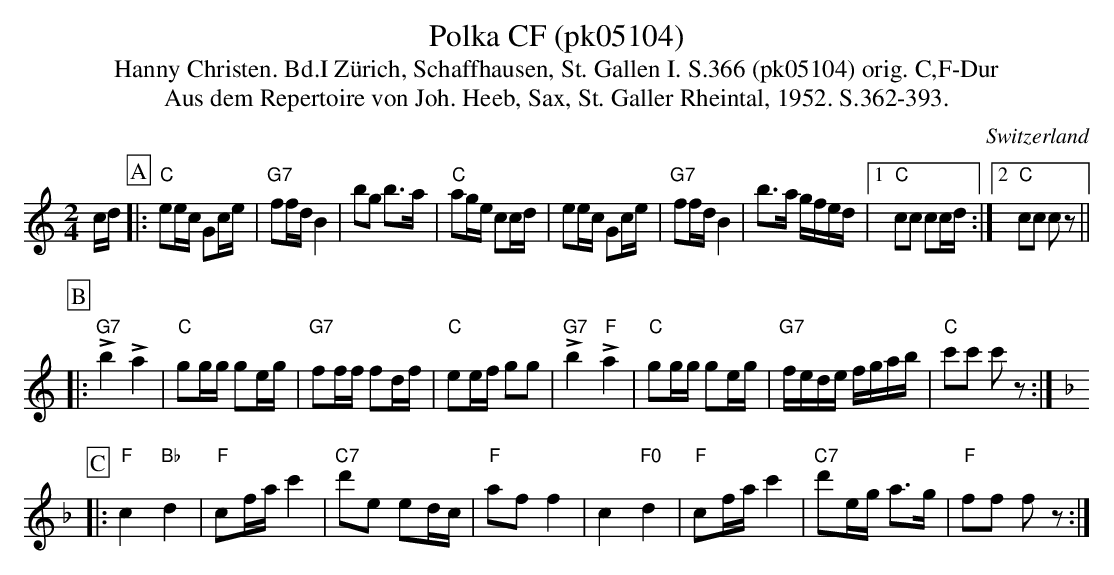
X:1
T: Polka CF (pk05104)
T:Hanny Christen. Bd.I Zürich, Schaffhausen, St. Gallen I. S.366 (pk05104) orig. C,F-Dur
T: Aus dem Repertoire von Joh. Heeb, Sax, St. Galler Rheintal, 1952. S.362-393.
M:2/4
L:1/16
O:Switzerland
K:C major
cd [P:A] |: "C"e2ec G2ce | "G7"f2fd B4 | b2g2 b3a | "C"a2ge c2cd | e2ec G2ce | "G7"f2fd B4 | b3a gfed |1 "C"c2c2 c2cd :|2 "C"c2c2 c2z2 ||
[P:B] |: "G7"!>!b4 !>!a4 | "C"g2gg g2eg | "G7"f2ff f2df | "C"e2ef g2g2 | "G7"!>!b4 "F"!>!a4 | "C"g2gg g2eg | "G7"fede fgab | "C"c'2c'2 c'2z2 :| [K:F]
[P:C] |: "F"c4"Bb"d4 | "F"c2fa c'4 | "C7"d'2e2 e2dc | "F"a2f2f4 | c4"F0"d4 | "F"c2fa c'4 | "C7"d'2eg a3g | "F"f2f2 f2z2 :|
